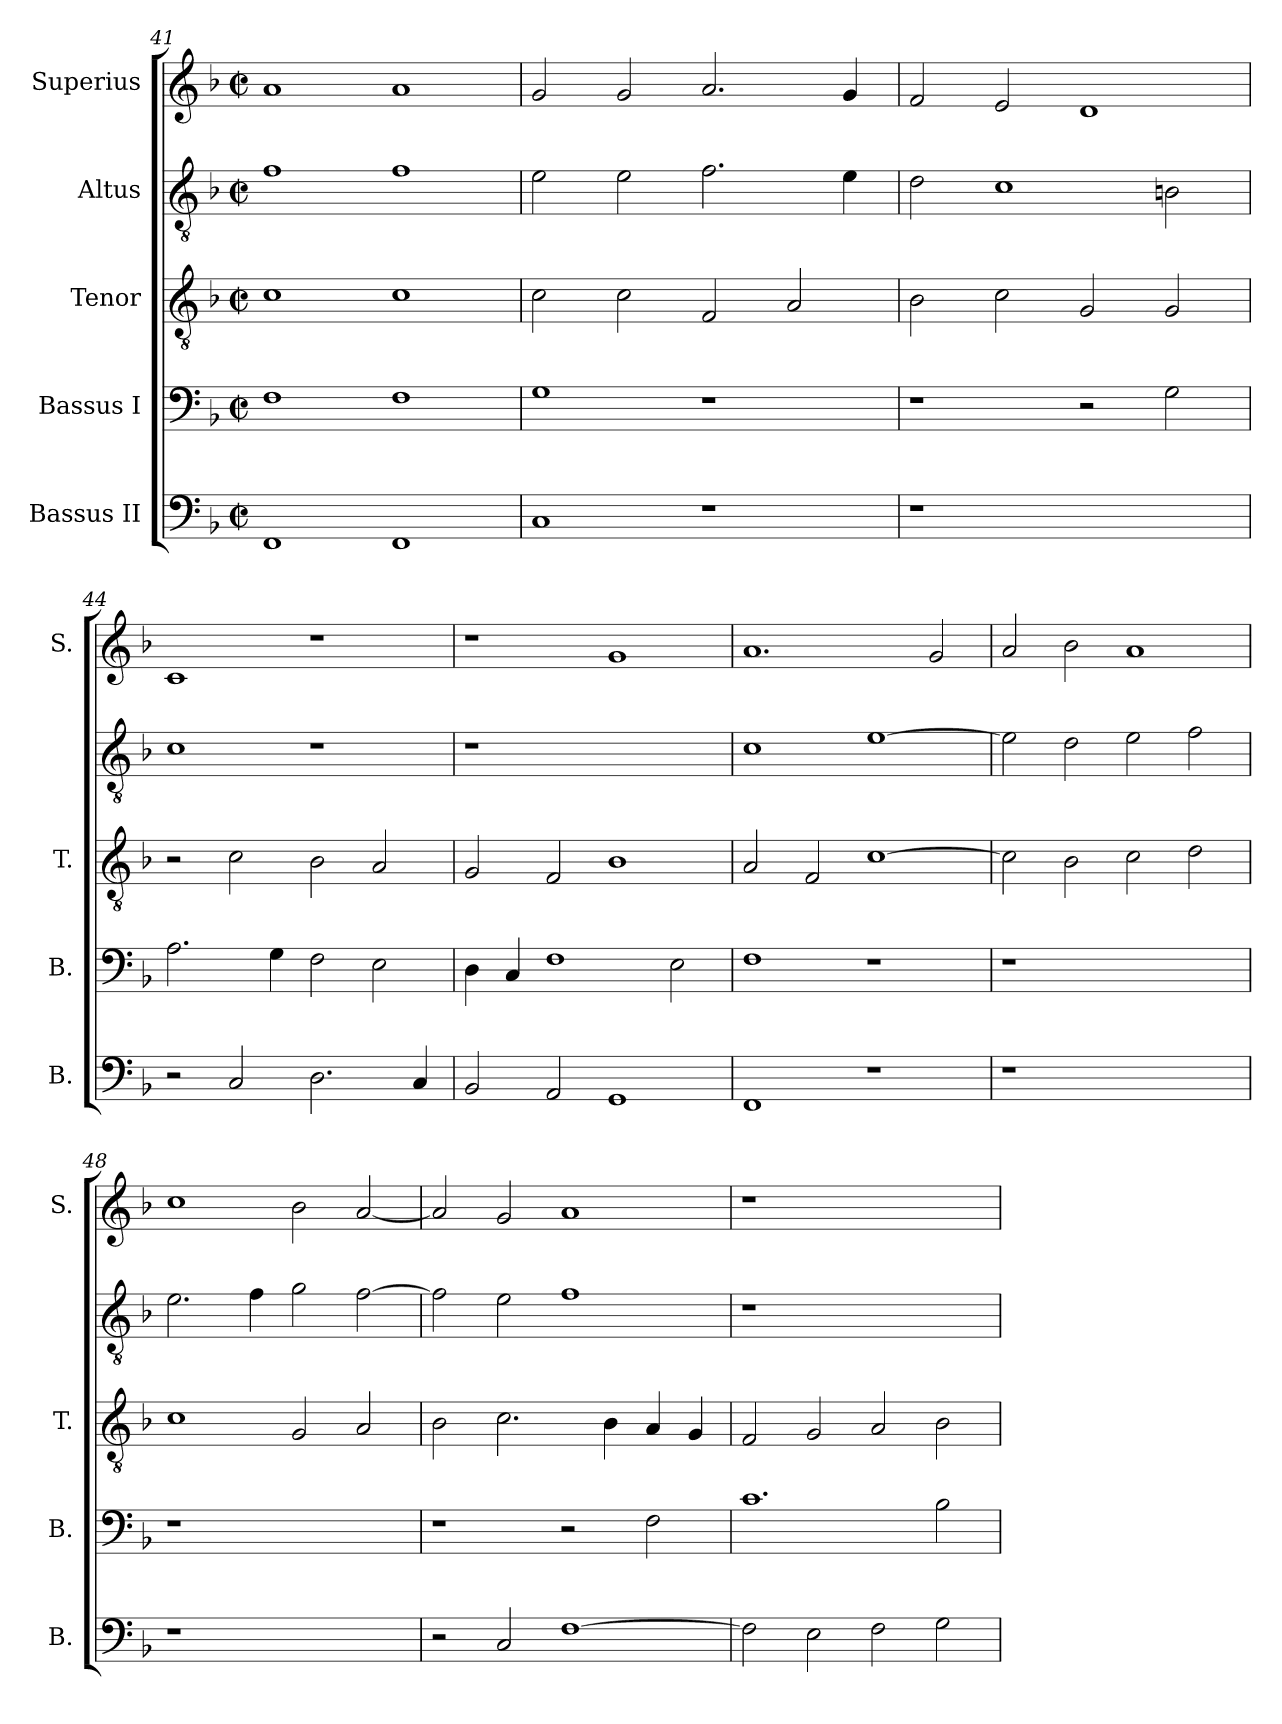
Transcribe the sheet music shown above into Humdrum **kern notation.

**kern	**kern	**kern	**kern	**kern
*part5	*part4	*part3	*part2	*part1
*staff5	*staff4	*staff3	*staff2	*staff1
*I"Bassus II	*I"Bassus I	*I"Tenor	*I"Altus	*I"Superius
*I'B.	*I'B.	*I'T.	*	*I'S.
*clefF4	*clefF4	*clefGv2	*clefGv2	*clefG2
*	*	*ITrd7c12	*ITrd7c12	*
*k[b-]	*k[b-]	*k[b-]	*k[b-]	*k[b-]
*F:	*F:	*F:	*F:	*F:
*M2/2	*M2/2	*M2/2	*M2/2	*M2/2
*met(c|)	*met(c|)	*met(c|)	*met(c|)	*met(c|)
=41	=41	=41	=41	=41
1FFi	1Fi	1Ci	1Fi	1ai
1FFi	1Fi	1Ci	1Fi	1ai
=42	=42	=42	=42	=42
1Ci	1Gi	2Ci\	2Ei\	2gi/
.	.	2Ci\	2Ei\	2gi/
1r	1r	2FFi/	2.Fi\	2.ai/
.	.	2AAi/	.	.
.	.	.	4Ei\	4gi/
=43	=43	=43	=43	=43
!LO:N:vis=1	!	!	!	!
1r	1r	2BB-i\	2Di\	2fi/
.	.	2Ci\	1Ci	2ei/
1ryy	2r	2GGi/	.	1di
.	2Gi\	2GGi/	2BBni\	.
!!LO:LB:g=z
=44	=44	=44	=44	=44
2r	2.Ai\	2r	1Ci	1ci
2Ci/	.	2Ci\	.	.
.	4Gi\	.	.	.
2.Di\	2Fi\	2BB-i\	1r	1r
.	2Ei\	2AAi/	.	.
4Ci/	.	.	.	.
=45	=45	=45	=45	=45
!	!	!	!LO:N:vis=1	!
2BB-i/	4Di\	2GGi/	1r	1r
.	4Ci/	.	.	.
2AAi/	1Fi	2FFi/	.	.
1GGi	.	1BB-i	1ryy	1gi
.	2Ei\	.	.	.
=46	=46	=46	=46	=46
1FFi	1Fi	2AAi/	1Ci	1.ai
.	.	2FFi/	.	.
1r	1r	[>1Ci	[>1Ei	.
.	.	.	.	2gi/
=47	=47	=47	=47	=47
!LO:N:vis=1	!LO:N:vis=1	!	!	!
1r	1r	2Ci\]	2Ei\]	2ai/
.	.	2BB-i\	2Di\	2b-i\
1ryy	1ryy	2Ci\	2Ei\	1ai
.	.	2Di\	2Fi\	.
=48	=48	=48	=48	=48
!LO:N:vis=1	!LO:N:vis=1	!	!	!
1r	1r	1Ci	2.Ei\	1cci
.	.	.	4Fi\	.
1ryy	1ryy	2GGi/	2Gi\	2b-i\
.	.	2AAi/	[>2Fi\	[<2ai/
!!LO:PB:g=z
=49	=49	=49	=49	=49
2r	1r	2BB-i\	2Fi\]	2ai/]
2Ci/	.	2.Ci\	2Ei\	2gi/
[>1Fi	2r	.	1Fi	1ai
.	.	4BB-i\	.	.
.	2Fi\	4AAi/	.	.
.	.	4GGi/	.	.
=50	=50	=50	=50	=50
!	!	!	!LO:N:vis=1	!LO:N:vis=1
2Fi\]	1.ci	2FFi/	1r	1r
2Ei\	.	2GGi/	.	.
2Fi\	.	2AAi/	1ryy	1ryy
2Gi\	2B-i\	2BB-i\	.	.
=	=	=	=	=
*-	*-	*-	*-	*-
